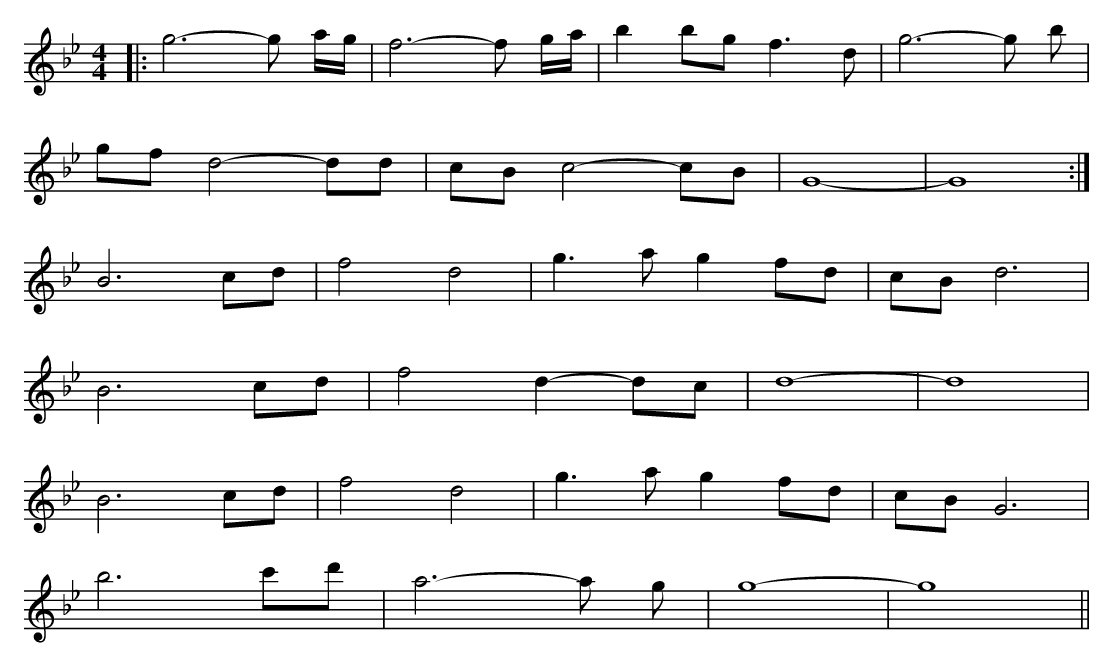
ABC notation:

X:1
M:4/4
K:Gmin
|: g6-g a/g/| f6-f g/a/| b2 bg f3d| g6-g b|
gf d4-dd|cB c4- cB|G8 -|G8:|
B6 cd|f4 d4|g3a g2 fd|cB d6|
B6 cd|f4 d2-dc|d8 -|d8|
B6 cd|f4 d4|g3a g2 fd|cB G6|
b6 c'd'|a6-a g|g8 -|g8||
